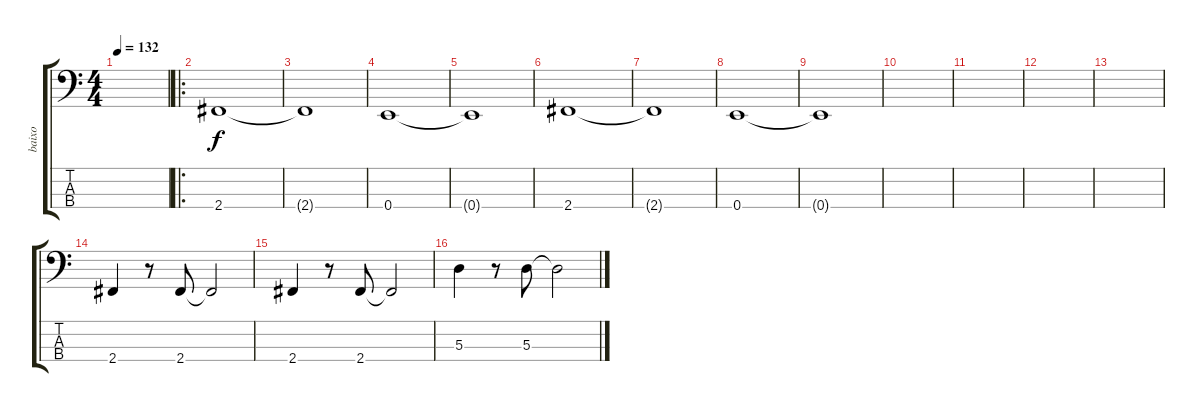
\track ("baixo" "baixo") {instrument electricbassfinger}
\staff {score tabs}
\tuning (G2 D2 A1 E1) {hide}
\ts (4 4)
\tempo 132
\clef f4
\ks c
|
\ro
2.4.1 |
2.4{t}.1 |
0.4.1 |
0.4{t}.1 |
2.4.1 |
2.4{t}.1 |
0.4.1 |
0.4{t}.1 |
|
|
|
|
2.4.4 r.8 2.4.8 2.4{t}.2 |
2.4.4 r.8 2.4.8 2.4{t}.2 |
5.3.4 r.8 5.3.8 5.3{t}.2
